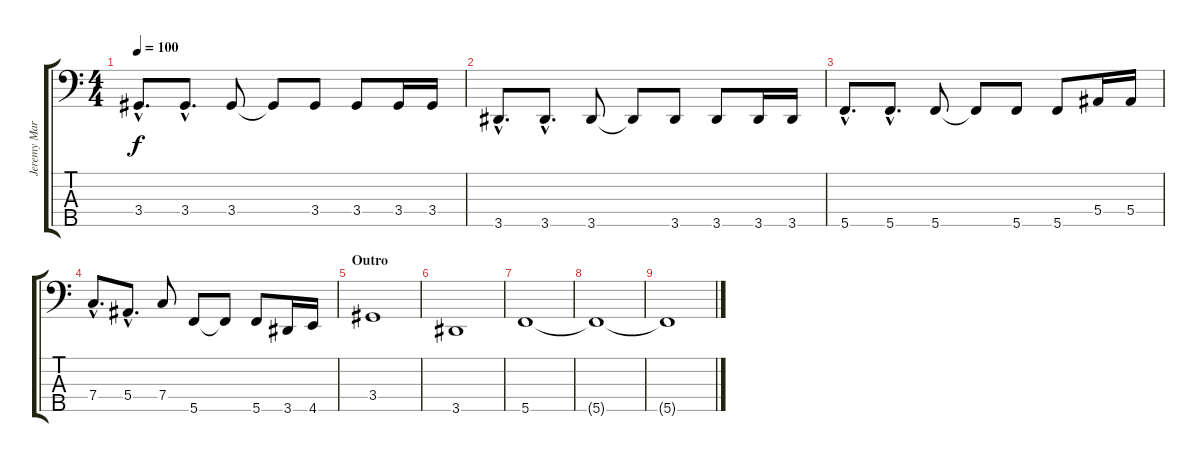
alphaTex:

\track ("Jeremy Marshall (Volume Effect)" "Jeremy Mar") {instrument electricbasspick}
\staff {score tabs}
\tuning (Ab2 Eb2 Bb1 F1 C1) {hide}
\ts (4 4)
\tempo 100
\clef f4
\ks c
3.4{hac}.8{d dy f} 3.4{hac}.8{d} 3.4.8 3.4{t}.8 3.4.8 3.4.8 3.4.16 3.4.16 |
3.5{hac}.8{d} 3.5{hac}.8{d} 3.5.8 3.5{t}.8 3.5.8 3.5.8 3.5.16 3.5.16 |
5.5{hac}.8{d} 5.5{hac}.8{d} 5.5.8 5.5{t}.8 5.5.8 5.5.8 5.4.16 5.4.16 |
7.4{hac}.8{d} 5.4{hac}.8{d} 7.4.8 5.5.8 5.5{t}.8 5.5.8 3.5.16 4.5.16 |
\section ("" "Outro")
3.4.1 |
3.5.1 |
5.5.1 |
5.5{t}.1 |
5.5{t}.1
